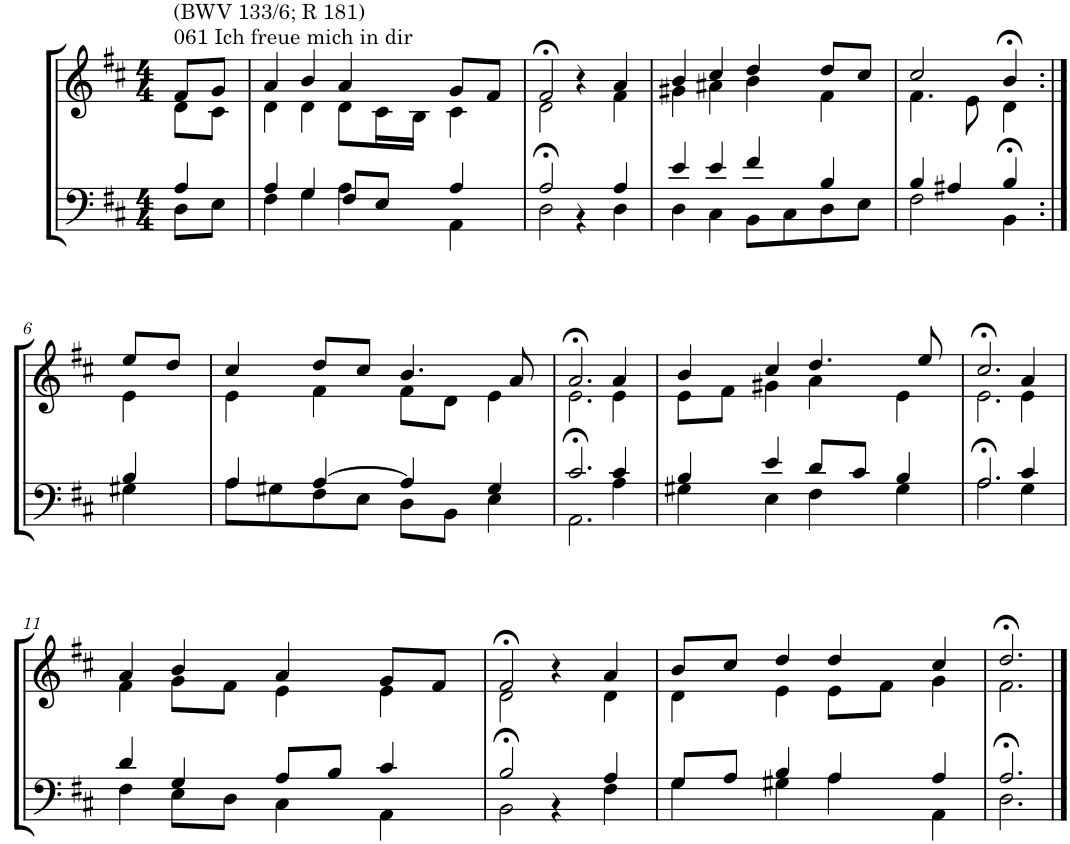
**kern	**kern
*part2	*part1
*staff2	*staff1
*I"Tenor/Baß	*I"Sopran/Alt
*clefF4	*clefG2
*k[f#c#]	*k[f#c#]
*M4/4	*M4/4
=1	=1
*^	*^
!	!	!LO:TX:a:t=061 Ich freue mich in dir	!
!	!	!LO:TX:a:t=(BWV 133/6; R 181)	!
4A/	8D\L	8f#/L	8d\L
.	8E\J	8g/J	8c#\J
=2	=2	=2	=2
4A/	4F#\	4a/	4d\
4G/	4G\	4b/	4d\
8F#/L	4A\	4a/	8d\L
8E/J	.	.	16c#\L
.	.	.	16B\JJ
4A/	4AA\	8g/L	4c#\
.	.	8f#/J	.
=3	=3	=3	=3
2A/	2D>\	2f#>/	2d\
4ryy	4r	4r	4ryy
4A/	4D\	4a/	4f#\
=4	=4	=4	=4
4e/	4D\	4b/	4g#X\
4e/	4C#\	4cc#/	4a#X\
4f#/	8BB\L	4dd/	4b\
.	8C#\	.	.
4B/	8D\	8dd/L	4f#\
.	8E\J	8cc#/J	.
=5	=5	=5	=5
4B/	2F#\	2cc#/	4.f#\
4A#X/	.	.	.
.	.	.	8e\
4B/	4BB>\	4b>/	4d\
!!LO:LB:g=z	!!
=6:|!	=6:|!	=6:|!	=6:|!
4B/	4G#X\	8ee/L	4e\
.	.	8dd/J	.
=7	=7	=7	=7
4A/	8A\L	4cc#/	4e\
.	8G#X\	.	.
[4A/	8F#\	8dd/L	4f#\
.	8E\J	8cc#/J	.
4A/]	8D\L	4.b/	8f#\L
.	8BB\J	.	8d\J
4G#/	4E\	.	4e\
.	.	8a/	.
=8	=8	=8	=8
2.c#/	2.AA>\	2.a>/	2.e\
4c#/	4A\	4a/	4e\
=9	=9	=9	=9
4B/	4G#X\	4b/	8e\L
.	.	.	8f#\J
4e/	4E\	4cc#/	4g#X\
8d/L	4F#\	4.dd/	4a\
8c#/J	.	.	.
4B/	4G#\	.	4e\
.	.	8ee/	.
=10	=10	=10	=10
2.A/	2.A>\	2.cc#>/	2.e\
4c#/	4G\	4a/	4e\
!!LO:LB:g=z	!!
=11	=11	=11	=11
4d/	4F#\	4a/	4f#\
4G/	8E\L	4b/	8g\L
.	8D\J	.	8f#\J
8A/L	4C#\	4a/	4e\
8B/J	.	.	.
4c#/	4AA\	8g/L	4e\
.	.	8f#/J	.
=12	=12	=12	=12
2B/	2BB>\	2f#>/	2d\
4ryy	4r	4r	4ryy
4A/	4F#\	4a/	4d\
=13	=13	=13	=13
8G/L	4G\	8b/L	4d\
8A/J	.	8cc#/J	.
4B/	4G#X\	4dd/	4e\
4A/	4A\	4dd/	8e\L
.	.	.	8f#\J
4A/	4AA\	4cc#/	4g\
=14	=14	=14	=14
2.A/	2.D>\	2.dd>/	2.f#\
*v	*v	*	*
*	*v	*v
==	==
*-	*-
